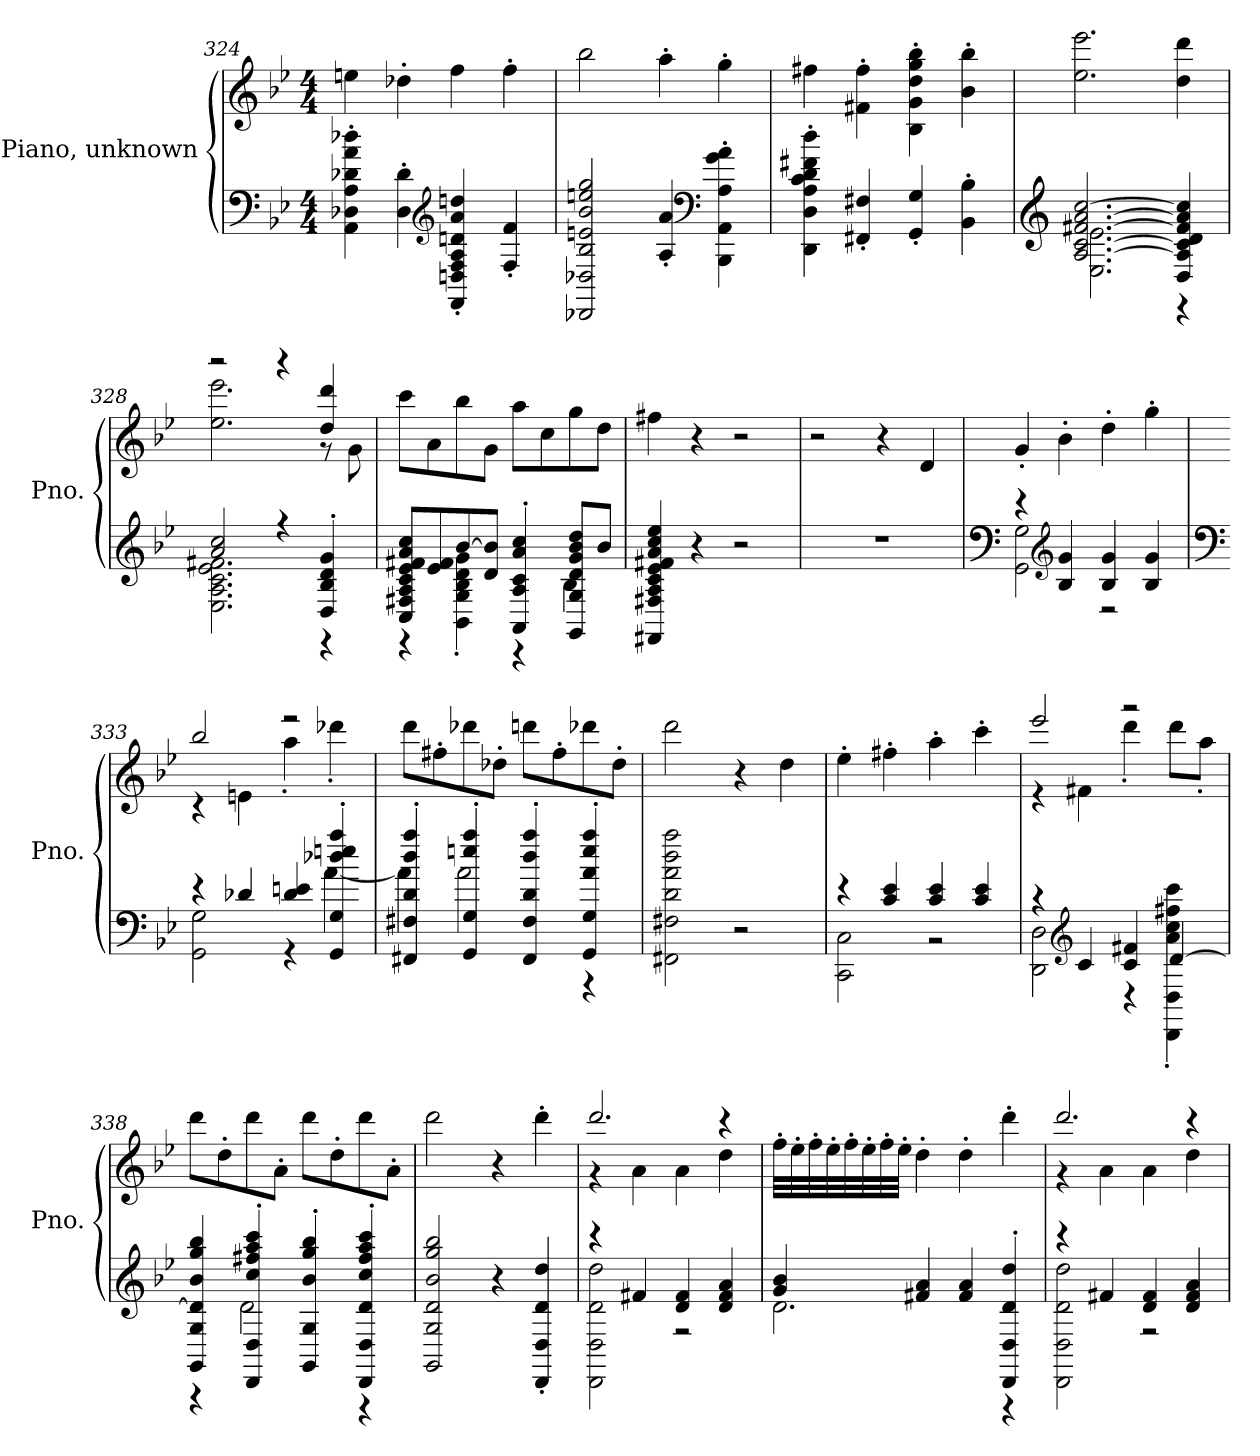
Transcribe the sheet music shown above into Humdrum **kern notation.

**kern	**kern
*part1	*part1
*staff2	*staff1
*I"Piano, unknown	*
*I'Pno.	*
*clefF4	*clefG2
*k[b-e-]	*k[b-e-]
*M4/4	*M4/4
=324	=324
4AA\' 4D-X\' 4A\' 4d-X\' 4a\' 4dd-X\'	4een\
4D-\' 4d-\'	4dd-X'\
*clefG2	*
4FF/' 4Dn/' 4F/' 4A/' 4dn/' 4a/' 4ddn/'	4ff\
4F/' 4f/'	4ff'\
=325	=325
2DD-X/ 2D-X/ 2B-/ 2en/ 2b-/ 2een/ 2gg/	2bb-\
4A/' 4a/'	4aa'\
*clefF4	*
4BBB-\' 4AA\' 4A\' 4g\' 4a\'	4gg'\
=326	=326
4DD\' 4D\' 4A\' 4c\' 4d\' 4f#X\' 4dd\'	4ff#X\
4FF#X/' 4F#X/'	4f#X\' 4ff#\'
4GG/' 4G/'	4B-\' 4g\' 4dd\' 4gg\' 4bb-\'
4BB-\' 4B-\'	4b-\' 4bb-\'
!!LO:LB:g=z
=327	=327
*clefG2	*
*^	*
[2.A/ [2.c/ [2.f#X/ [2.a/ [2.cc/	2.E-\ 2.e-\	2.ee-\ 2.eee-\
4D/ 4A/] 4c/] 4d/ 4f#/] 4a/] 4cc/]	4r	4dd\ 4ddd\
=328	=328	=328
*	*	*^
2a/ 2cc/	2.E-\ 2.A\ 2.c\ 2.e-\ 2.f#X\	2r	2.ee-\ 2.eee-\
4r	.	4r	.
4D/' 4B-/' 4d/' 4g/'	4r	4dd/ 4ddd/	8r
.	.	.	8g\
*	*	*v	*v
=329	=329	=329
8C/ 8F#X/ 8A/ 8c/ 8e-/ 8f#X/ 8a/ 8cc/L	4r	8ccc\L
8e-/ 8f#/	.	8a\
[8b-/	4BB-\' 4G\' 4B-\' 4d\' 4g\'	8bb-\
8d/ 8b-/]J	.	8g\J
4AA/' 4A/' 4c/' 4a/' 4cc/'	4r	8aa\L
.	.	8cc\
8GG/ 8G/ 8d/ 8g/ 8b-/ 8dd/L	4B-\	8gg\
8b-/J	.	8dd\J
*v	*v	*
=330	=330
4FF#X/ 4F#X/ 4A/ 4c/ 4e-/ 4f#X/ 4a/ 4cc/ 4ee-/	4ff#X\
4r	4r
2r	2r
=331	=331
1r	2r
.	4r
.	4d/
=332	=332
*clefF4	*
*^	*
4r	2GG\ 2G\	4g'/
*clefG2	*	*
4B-/ 4g/	.	4b-'\
4B-/ 4g/	2r	4dd'\
4B-/ 4g/	.	4gg'\
!!LO:LB:g=z
=333	=333	=333
*clefF4	*	*
*	*	*^
4r	2GG\ 2G\	2bb-/	4r
4d-X/	.	.	4en\
4d-/ 4en/	4r	2r	4aa'\
4GG/' 4G/' 4dd-X/' 4een/' 4aa/'	[4a\	.	4ddd-X'\
*	*	*v	*v
=334	=334	=334
4FF#X/' 4F#X/' 4d/' 4dd/' 4aa/'	4a\]	8ddd\L
.	.	8ff#X'\
4GG/' 4G/' 4een/' 4aa/'	2a\	8ddd-X\
.	.	8dd-X'\J
4FF#/' 4F#/' 4d/' 4dd/' 4aa/'	.	8dddn\L
.	.	8ff#'\
4GG/' 4G/' 4a/' 4ee/' 4aa/'	4r	8ddd-X\
.	.	8dd-'\J
*v	*v	*
=335	=335
2FF#X\ 2F#X\ 2d\ 2a\ 2dd\ 2aa\	2ddd\
2r	4r
.	4dd\
=336	=336
*^	*
4r	2CC\ 2C\	4ee-'\
4c/ 4e-/	.	4ff#X'\
4c/ 4e-/	2r	4aa'\
4c/ 4e-/	.	4ccc'\
=337	=337	=337
*	*	*^
4r	2DD\ 2D\	2eee-/	4r
*clefG2	*	*	*
4c/	.	.	4f#X\
4c/ 4f#X/	4r	2r	4ddd'\
[4d/	4DD\' 4D\' 4a\' 4cc\' 4ff#X\' 4ccc\'	.	8ddd\L
.	.	.	8aa'\J
*	*	*v	*v
!!LO:PB:g=z
=338	=338	=338
4GG/ 4G/ 4d/] 4b-/ 4gg/ 4bb-/	4r	8ddd\L
.	.	8dd'\
4DD/' 4D/' 4cc/' 4ff#X/' 4aa/' 4ccc/'	2d\	8ddd\
.	.	8a'\J
4GG/' 4G/' 4b-/' 4gg/' 4bb-/'	.	8ddd\L
.	.	8dd'\
4DD/' 4D/' 4d/' 4cc/' 4ff#/' 4aa/' 4ccc/'	4r	8ddd\
.	.	8a'\J
*v	*v	*
=339	=339
2GG/ 2G/ 2d/ 2b-/ 2gg/ 2bb-/	2ddd\
4r	4r
4DD/' 4D/' 4d/' 4dd/'	4ddd'\
=340	=340
*^	*^
4r	2DD\ 2D\ 2d\ 2dd\	2.ddd/	4r
4f#X/	.	.	4a\
4d/ 4f#/	2r	.	4a\
4d/ 4f#/ 4a/	.	4r	4dd\
*	*	*v	*v
=341	=341	=341
4g/ 4b-/	2.d\	32ff'\LLL
.	.	32ee-'\
.	.	32ff'\
.	.	32ee-'\
.	.	32ff'\
.	.	32ee-'\
.	.	32ff'\
.	.	32ee-'\JJJ
4f#X/ 4a/	.	4dd'\
4f#/ 4a/	.	4dd'\
4DD/' 4D/' 4d/' 4dd/'	4r	4ddd'\
=342	=342	=342
*	*	*^
4r	2DD\ 2D\ 2d\ 2dd\	2.ddd/	4r
4f#X/	.	.	4a\
4d/ 4f#/	2r	.	4a\
4d/ 4f#/ 4a/	.	4r	4dd\
*v	*v	*	*
*	*v	*v
=	=
*-	*-
